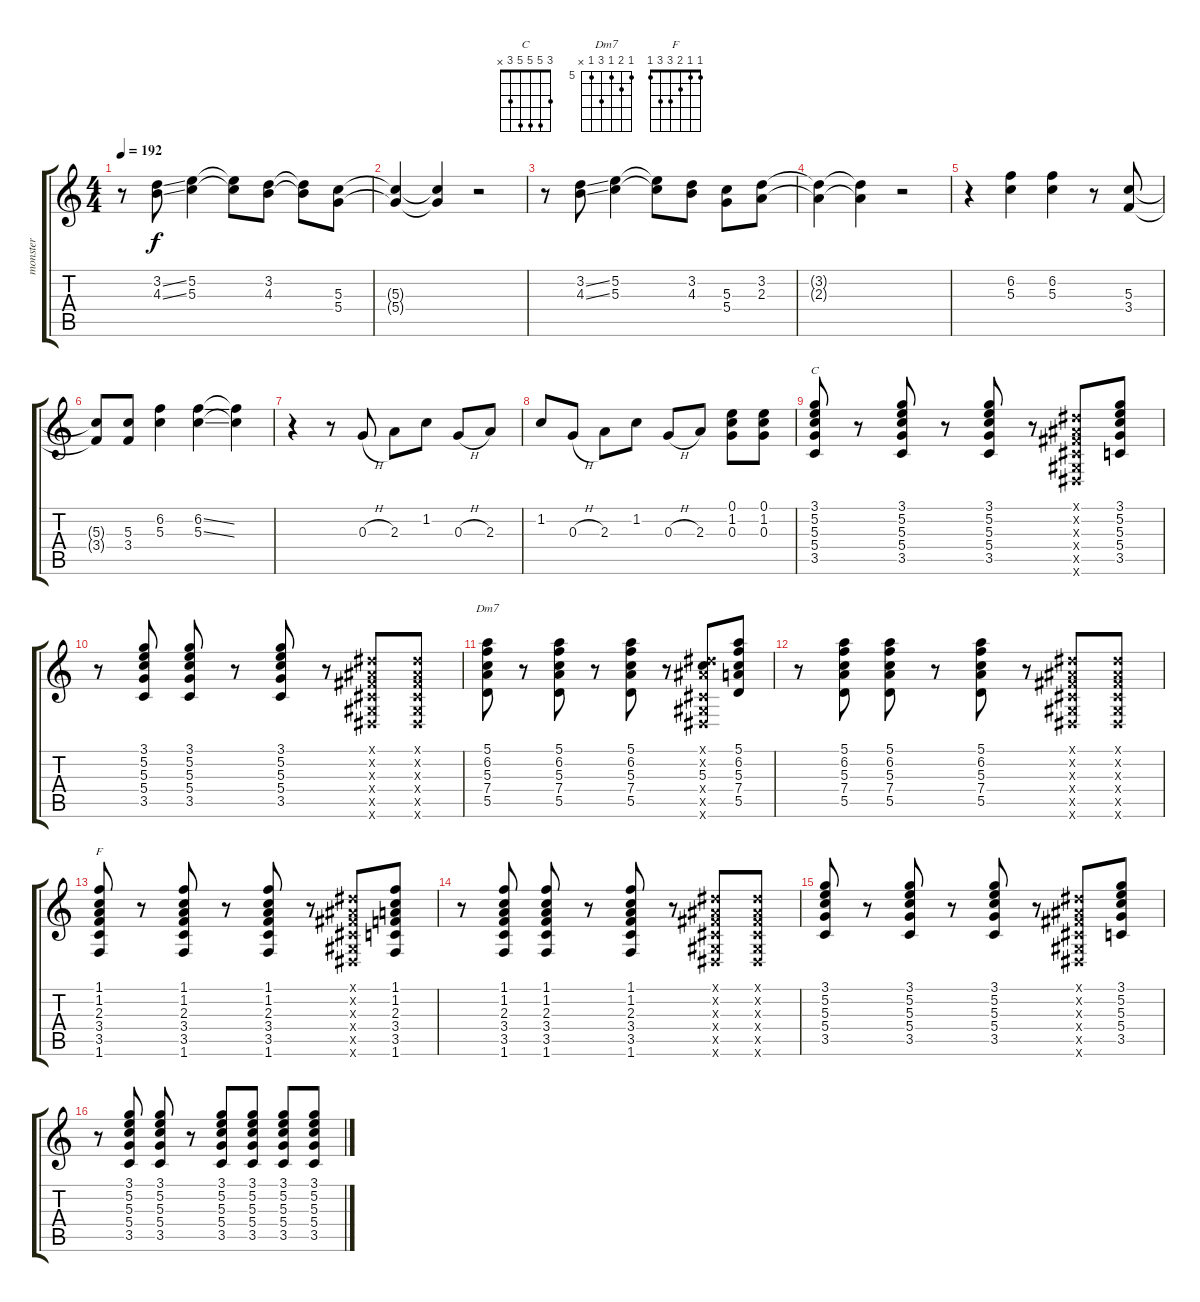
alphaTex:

\track ("monster" "monster") {instrument overdrivenguitar}
\staff {score tabs}
\tuning (E4 B3 G3 D3 A2 E2) {hide}
\chord ("C" 3 5 5 5 3 x)
\chord ("Dm7" 5 6 5 7 5 x) {firstfret 5}
\chord ("F" 1 1 2 3 3 1)
\ts (4 4)
\tempo 192
\clef g2
\ks c
r.8{dy f} (3.2{ss} 4.3{ss}).8 (5.2 5.3).4 (5.2{t} 5.3{t}).8 (3.2 4.3).8 (3.2{t} 4.3{t}).8 (5.3 5.4).8 |
(5.3{t} 5.4{t}).4 (5.3{t} 5.4{t}).4 r.2 |
r.8 (3.2{ss} 4.3{ss}).8 (5.2 5.3).4 (5.2{t} 5.3{t}).8 (3.2 4.3).8 (5.3 5.4).8 (3.2 2.3).8 |
(3.2{t} 2.3{t}).4 (3.2{t} 2.3{t}).4 r.2 |
r.4 (6.2 5.3).4 (6.2 5.3).4 r.8 (5.3 3.4).8 |
(5.3{t} 3.4{t}).8 (5.3 3.4).8 (6.2 5.3).4 (6.2{ss} 5.3{ss}).4 (6.2{t} 5.3{t}).4 |
r.4 r.8 0.3{h}.8 2.3.8 1.2.8 0.3{h}.8 2.3.8 |
1.2.8 0.3{h}.8 2.3.8 1.2.8 0.3{h}.8 2.3.8 (0.1 1.2 0.3).8 (0.1 1.2 0.3).8 |
(3.1 5.2 5.3 5.4 3.5).8{ch "C"} r.8 (3.1 5.2 5.3 5.4 3.5).8 r.8 (3.1 5.2 5.3 5.4 3.5).8 r.8 (-1.1{x} -1.2{x} -1.3{x} -1.4{x} -1.5{x} -1.6{x}).8 (3.1 5.2 5.3 5.4 3.5).8 |
r.8 (3.1 5.2 5.3 5.4 3.5).8 (3.1 5.2 5.3 5.4 3.5).8 r.8 (3.1 5.2 5.3 5.4 3.5).8 r.8 (-1.1{x} -1.2{x} -1.3{x} -1.4{x} -1.5{x} -1.6{x}).8 (-1.1{x} -1.2{x} -1.3{x} -1.4{x} -1.5{x} -1.6{x}).8 |
(5.1 6.2 5.3 7.4 5.5).8{ch "Dm7"} r.8 (5.1 6.2 5.3 7.4 5.5).8 r.8 (5.1 6.2 5.3 7.4 5.5).8 r.8 (-1.1{x} -1.2{x} 5.3 -1.4{x} -1.5{x} -1.6{x}).8 (5.1 6.2 5.3 7.4 5.5).8 |
r.8 (5.1 6.2 5.3 7.4 5.5).8 (5.1 6.2 5.3 7.4 5.5).8 r.8 (5.1 6.2 5.3 7.4 5.5).8 r.8 (-1.1{x} -1.2{x} -1.3{x} -1.4{x} -1.5{x} -1.6{x}).8 (-1.1{x} -1.2{x} -1.3{x} -1.4{x} -1.5{x} -1.6{x}).8 |
(1.1 1.2 2.3 3.4 3.5 1.6).8{ch "F"} r.8 (1.1 1.2 2.3 3.4 3.5 1.6).8 r.8 (1.1 1.2 2.3 3.4 3.5 1.6).8 r.8 (-1.1{x} -1.2{x} -1.3{x} -1.4{x} -1.5{x} -1.6{x}).8 (1.1 1.2 2.3 3.4 3.5 1.6).8 |
r.8 (1.1 1.2 2.3 3.4 3.5 1.6).8 (1.1 1.2 2.3 3.4 3.5 1.6).8 r.8 (1.1 1.2 2.3 3.4 3.5 1.6).8 r.8 (-1.1{x} -1.2{x} -1.3{x} -1.4{x} -1.5{x} -1.6{x}).8 (-1.1{x} -1.2{x} -1.3{x} -1.4{x} -1.5{x} -1.6{x}).8 |
(3.1 5.2 5.3 5.4 3.5).8 r.8 (3.1 5.2 5.3 5.4 3.5).8 r.8 (3.1 5.2 5.3 5.4 3.5).8 r.8 (-1.1{x} -1.2{x} -1.3{x} -1.4{x} -1.5{x} -1.6{x}).8 (3.1 5.2 5.3 5.4 3.5).8 |
r.8 (3.1 5.2 5.3 5.4 3.5).8 (3.1 5.2 5.3 5.4 3.5).8 r.8 (3.1 5.2 5.3 5.4 3.5).8 (3.1 5.2 5.3 5.4 3.5).8 (3.1 5.2 5.3 5.4 3.5).8 (3.1 5.2 5.3 5.4 3.5).8
